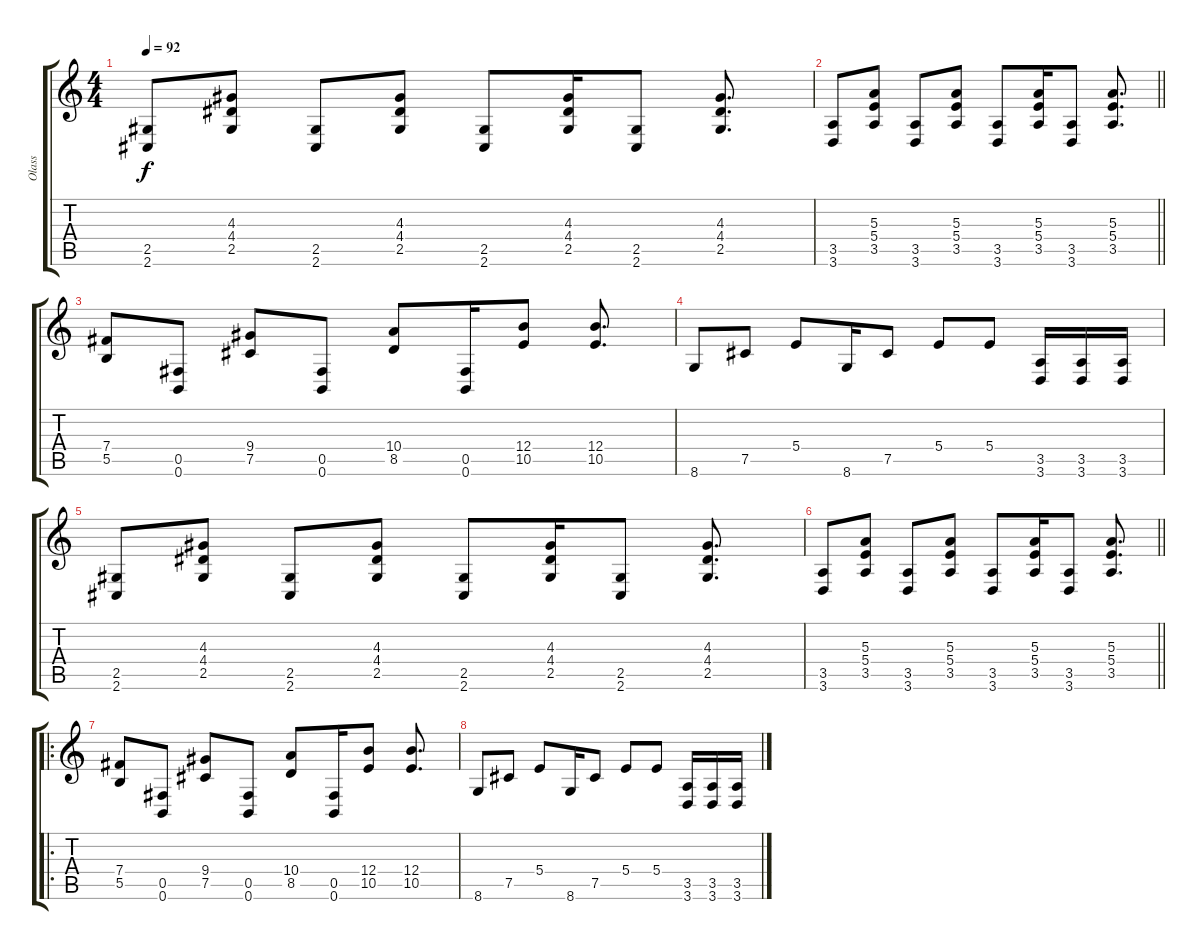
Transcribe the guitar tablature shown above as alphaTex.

\track ("Olass" "Olass") {instrument distortionguitar}
\staff {score tabs}
\tuning (Db4 Ab3 E3 B2 Gb2 B1) {hide}
\ts (4 4)
\tempo 92
\clef g2
\ks c
(2.5 2.6).8{dy f} (4.3 4.4 2.5).8 (2.5 2.6).8 (4.3 4.4 2.5).8 (2.5 2.6).8 (4.3 4.4 2.5).16 (2.5 2.6).8 (4.3 4.4 2.5).8{d} |
\barLineRight lightlight
(3.5 3.6).8 (5.3 5.4 3.5).8 (3.5 3.6).8 (5.3 5.4 3.5).8 (3.5 3.6).8 (5.3 5.4 3.5).16 (3.5 3.6).8 (5.3 5.4 3.5).8{d} |
(7.4 5.5).8 (0.5 0.6).8 (9.4 7.5).8 (0.5 0.6).8 (10.4 8.5).8 (0.5 0.6).16 (12.4 10.5).8 (12.4 10.5).8{d} |
8.6.8 7.5.8 5.4.8 8.6.16 7.5.8 5.4.8 5.4.8 (3.5 3.6).16 (3.5 3.6).16 (3.5 3.6).16 |
(2.5 2.6).8 (4.3 4.4 2.5).8 (2.5 2.6).8 (4.3 4.4 2.5).8 (2.5 2.6).8 (4.3 4.4 2.5).16 (2.5 2.6).8 (4.3 4.4 2.5).8{d} |
\barLineRight lightlight
(3.5 3.6).8 (5.3 5.4 3.5).8 (3.5 3.6).8 (5.3 5.4 3.5).8 (3.5 3.6).8 (5.3 5.4 3.5).16 (3.5 3.6).8 (5.3 5.4 3.5).8{d} |
\ro
(7.4 5.5).8 (0.5 0.6).8 (9.4 7.5).8 (0.5 0.6).8 (10.4 8.5).8 (0.5 0.6).16 (12.4 10.5).8 (12.4 10.5).8{d} |
8.6.8 7.5.8 5.4.8 8.6.16 7.5.8 5.4.8 5.4.8 (3.5 3.6).16 (3.5 3.6).16 (3.5 3.6).16
